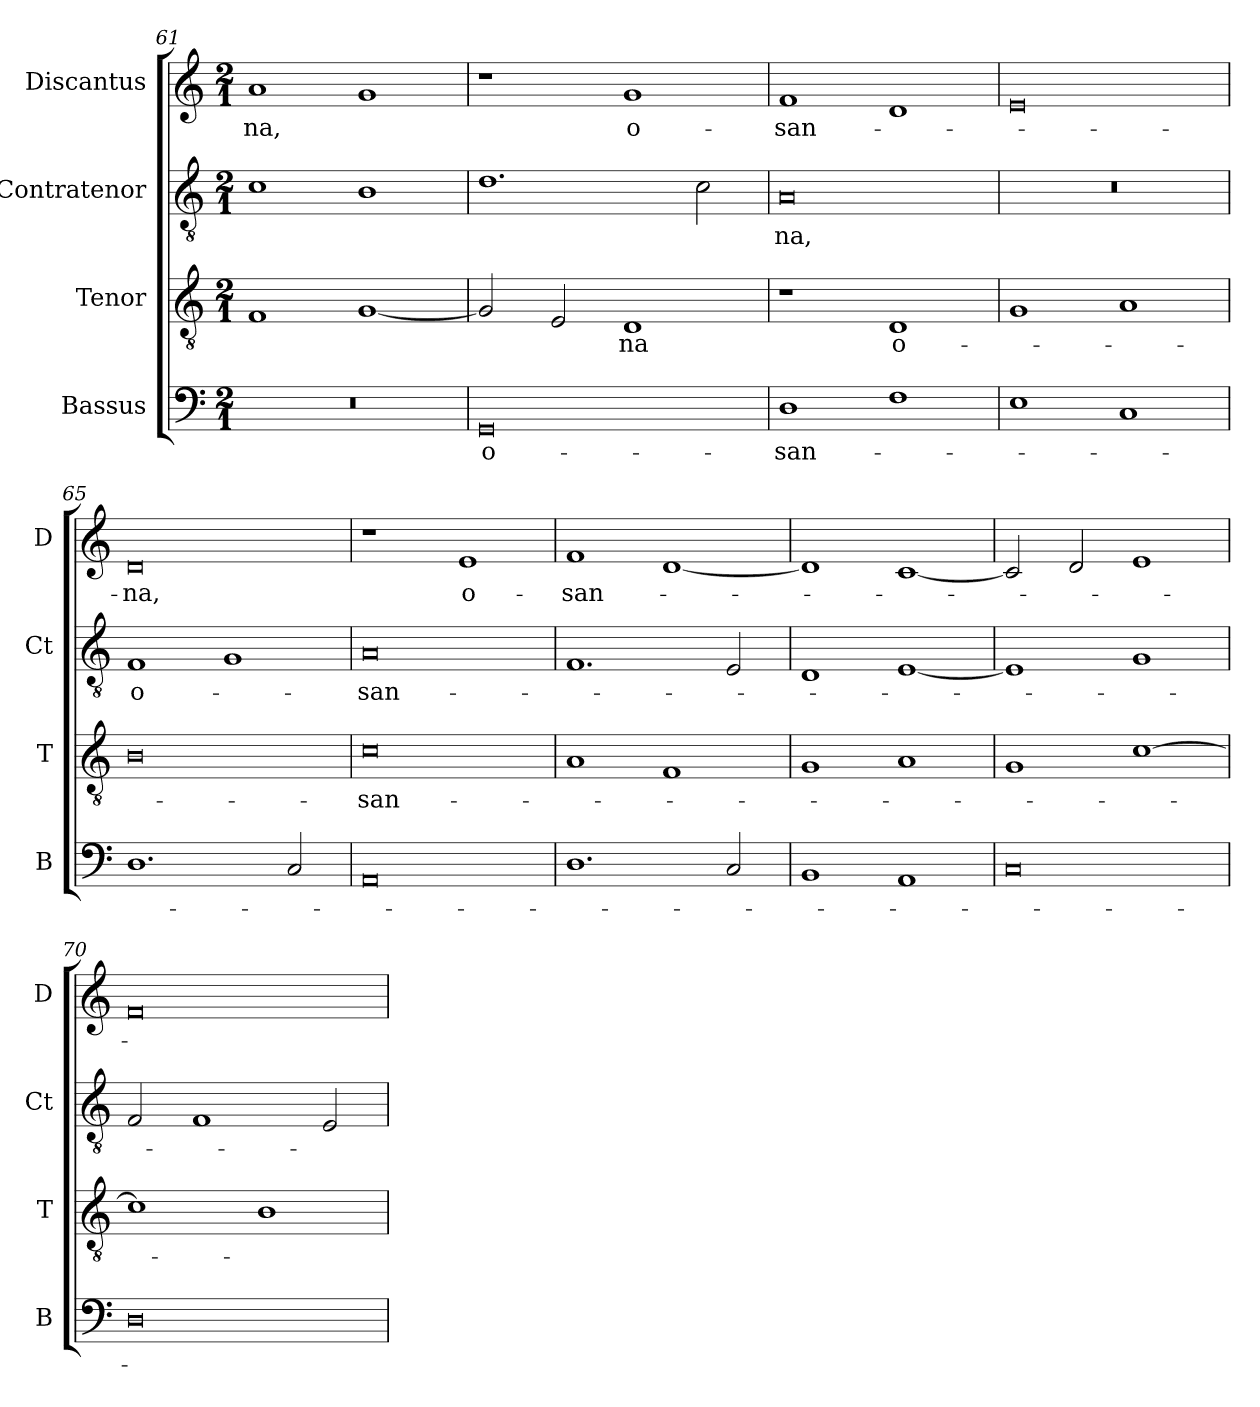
**kern	**text	**kern	**text	**kern	**text	**kern	**text
*part4	*part4	*part3	*part3	*part2	*part2	*part1	*part1
*staff4	*staff4	*staff3	*staff3	*staff2	*staff2	*staff1	*staff1
*I"Bassus	*	*I"Tenor	*	*I"Contratenor	*	*I"Discantus	*
*I'B	*	*I'T	*	*I'Ct	*	*I'D	*
*clefF4	*	*clefGv2	*	*clefGv2	*	*clefG2	*
*k[]	*	*k[]	*	*k[]	*	*k[]	*
*M2/1	*	*M2/1	*	*M2/1	*	*M2/1	*
=61	=61	=61	=61	=61	=61	=61	=61
0r	.	1F	.	1c	.	1a	-na,
.	.	[1G	.	1B	.	1g	.
=62	=62	=62	=62	=62	=62	=62	=62
0GG	o-	2G/]	.	1.d	.	1r	.
.	.	2E/	.	.	.	.	.
.	.	1D	-na	.	.	1g	o-
.	.	.	.	2c\	.	.	.
=63	=63	=63	=63	=63	=63	=63	=63
1D	-san-	1r	.	0A	-na,	1f	-san-
1F	.	1D	o-	.	.	1d	.
=64	=64	=64	=64	=64	=64	=64	=64
1E	.	1G	.	0r	.	0e	.
1C	.	1A	.	.	.	.	.
=65	=65	=65	=65	=65	=65	=65	=65
1.D	.	0B	.	1F	o-	0d	-na,
.	.	.	.	1G	.	.	.
2C/	.	.	.	.	.	.	.
=66	=66	=66	=66	=66	=66	=66	=66
0AA	.	0c	-san-	0A	-san-	1r	.
.	.	.	.	.	.	1e	o-
=67	=67	=67	=67	=67	=67	=67	=67
1.D	.	1A	.	1.F	.	1f	-san-
.	.	1F	.	.	.	[1d	.
2C/	.	.	.	2E/	.	.	.
=68	=68	=68	=68	=68	=68	=68	=68
1BB	.	1G	.	1D	.	1d]	.
1AA	.	1A	.	[1E	.	[1c	.
=69	=69	=69	=69	=69	=69	=69	=69
0C	.	1G	.	1E]	.	2c/]	.
.	.	.	.	.	.	2d/	.
.	.	[1c	.	1G	.	1e	.
=70	=70	=70	=70	=70	=70	=70	=70
0D	.	1c]	.	2F/	.	0f	.
.	.	.	.	1F	.	.	.
.	.	1B	.	.	.	.	.
.	.	.	.	2E/	.	.	.
=	=	=	=	=	=	=	=
*-	*-	*-	*-	*-	*-	*-	*-
